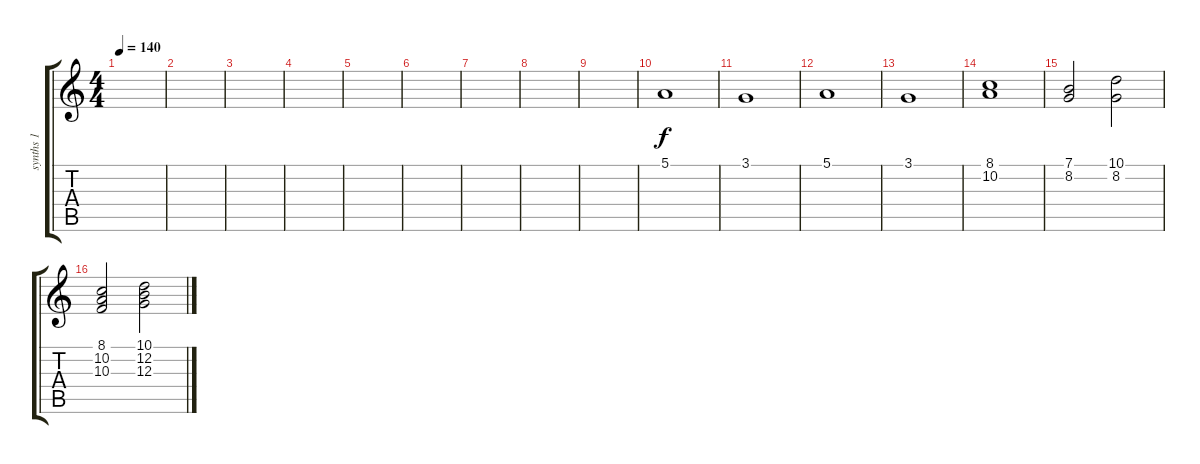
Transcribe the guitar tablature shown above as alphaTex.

\track ("synths 1" "synths 1") {instrument choiraahs}
\staff {score tabs}
\tuning (E4 B3 G3 D3 A2 E2) {hide}
\ts (4 4)
\tempo 140
\clef g2
\ks c
|
|
|
|
|
|
|
|
|
5.1.1 |
3.1.1 |
5.1.1 |
3.1.1 |
(8.1 10.2).1 |
(7.1 8.2).2 (10.1 8.2).2 |
(8.1 10.2 10.3).2 (10.1 12.2 12.3).2
